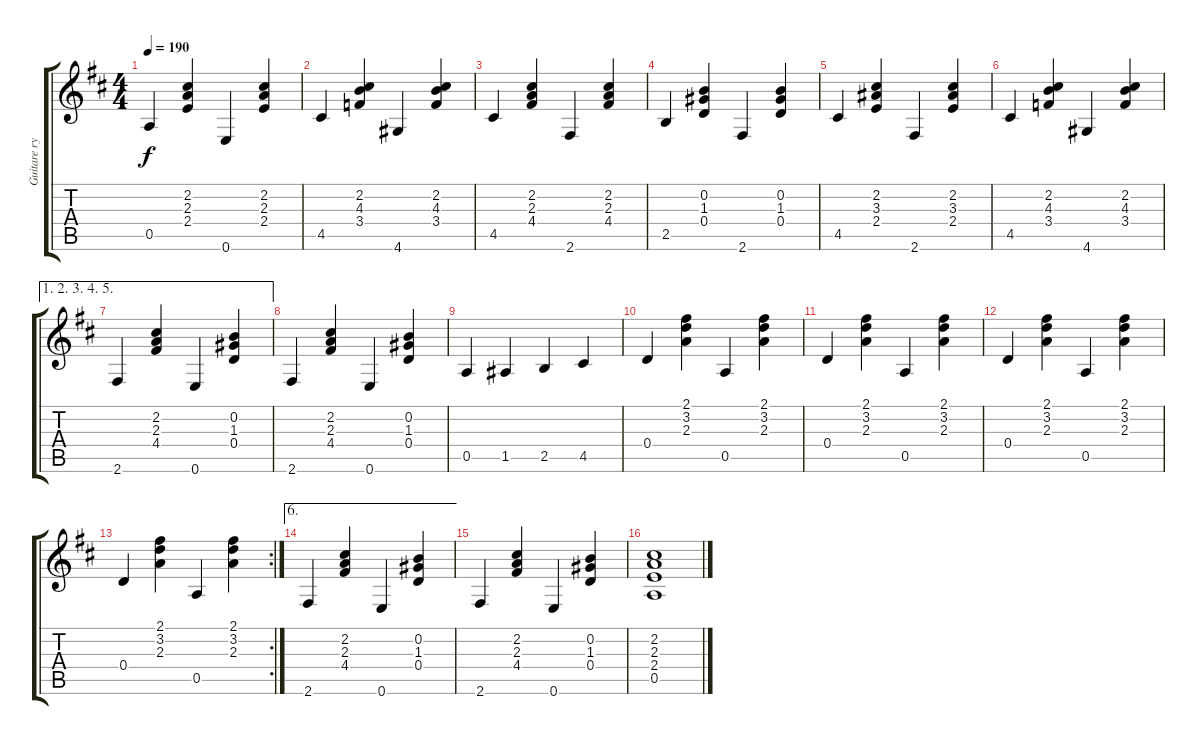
\track ("Guitare rythmique" "Guitare ry") {instrument acousticguitarnylon}
\staff {score tabs}
\tuning (E4 B3 G3 D3 A2 E2) {hide}
\ts (4 4)
\tempo 190
\clef g2
\ks d
0.5.4{dy f} (2.2 2.3 2.4).4 0.6.4 (2.2 2.3 2.4).4 |
4.5.4 (2.2 4.3 3.4).4 4.6.4 (2.2 4.3 3.4).4 |
4.5.4 (2.2 2.3 4.4).4 2.6.4 (2.2 2.3 4.4).4 |
2.5.4 (0.2 1.3 0.4).4 2.6.4 (0.2 1.3 0.4).4 |
4.5.4 (2.2 3.3 2.4).4 2.6.4 (2.2 3.3 2.4).4 |
4.5.4 (2.2 4.3 3.4).4 4.6.4 (2.2 4.3 3.4).4 |
\ae (1 2 3 4 5)
2.6.4 (2.2 2.3 4.4).4 0.6.4 (0.2 1.3 0.4).4 |
2.6.4 (2.2 2.3 4.4).4 0.6.4 (0.2 1.3 0.4).4 |
0.5.4 1.5.4 2.5.4 4.5.4 |
0.4.4 (2.1 3.2 2.3).4 0.5.4 (2.1 3.2 2.3).4 |
0.4.4 (2.1 3.2 2.3).4 0.5.4 (2.1 3.2 2.3).4 |
0.4.4 (2.1 3.2 2.3).4 0.5.4 (2.1 3.2 2.3).4 |
\rc 2
0.4.4 (2.1 3.2 2.3).4 0.5.4 (2.1 3.2 2.3).4 |
\ae 6
2.6.4 (2.2 2.3 4.4).4 0.6.4 (0.2 1.3 0.4).4 |
2.6.4 (2.2 2.3 4.4).4 0.6.4 (0.2 1.3 0.4).4 |
(2.2 2.3 2.4 0.5).1
